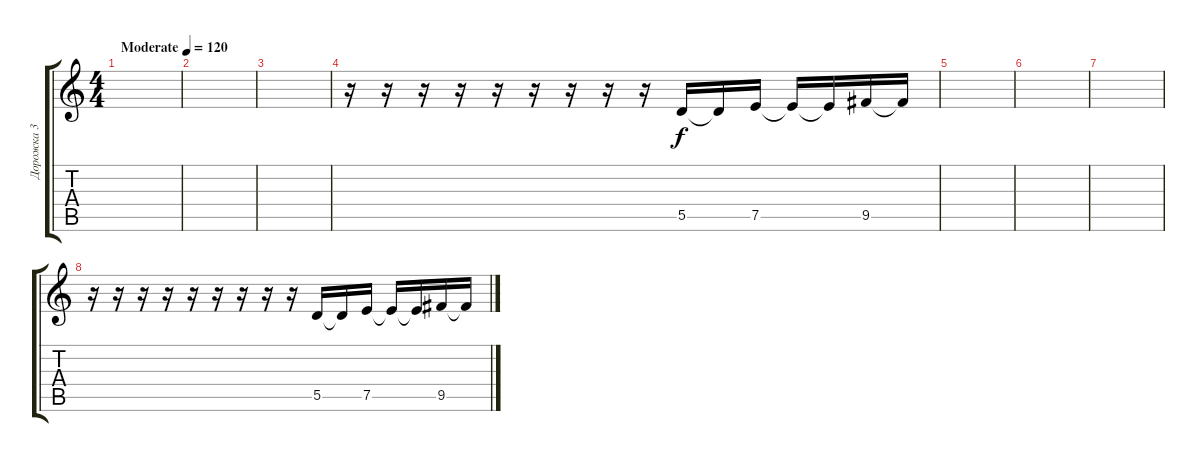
\track ("Дорожка 3" "Дорожка 3") {instrument distortionguitar}
\staff {score tabs}
\tuning (E4 B3 G3 D3 A2 E2) {hide}
\ts (4 4)
\tempo (120 "Moderate")
\clef g2
\ks c
|
|
|
r.16 r.16 r.16 r.16 r.16 r.16 r.16 r.16 r.16 5.5.16{balance 0} 5.5{t}.16 7.5.16{balance 16} 7.5{t}.16 7.5{t}.16 9.5.16{balance 0} 9.5{t}.16 |
|
|
|
r.16 r.16 r.16 r.16 r.16 r.16 r.16 r.16 r.16 5.5.16 5.5{t}.16 7.5.16 7.5{t}.16 7.5{t}.16 9.5.16 9.5{t}.16
